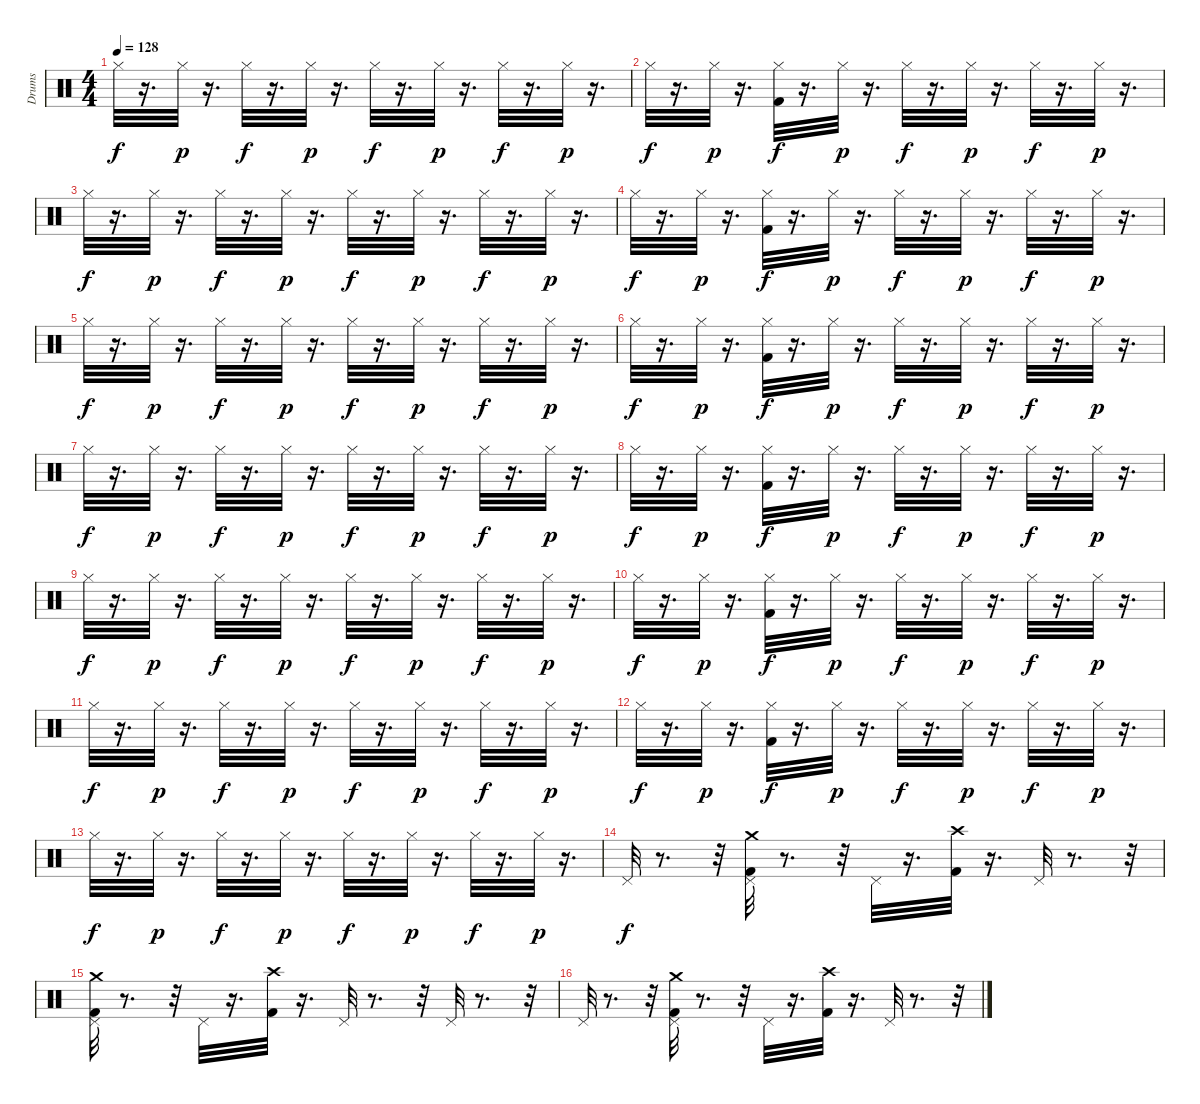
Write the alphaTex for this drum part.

\track ("Drums" "Drums") {instrument percussion}
\staff {score}
\articulation defaults
\ts (4 4)
\tempo 128
\clef neutral
\ks c "Hi-Hat (closed)".32{dy f}
r.16{d} "Hi-Hat (closed)".32{dy p} r.16{d} "Hi-Hat (closed)".32{dy f} r.16{d} "Hi-Hat (closed)".32{dy p} r.16{d} "Hi-Hat (closed)".32{dy f} r.16{d} "Hi-Hat (closed)".32{dy p} r.16{d} "Hi-Hat (closed)".32{dy f} r.16{d} "Hi-Hat (closed)".32{dy p} r.16{d} |
"Hi-Hat (closed)".32{dy f} r.16{d} "Hi-Hat (closed)".32{dy p} r.16{d} ("Kick (hit) 2" "Hi-Hat (closed)").32{dy f} r.16{d} "Hi-Hat (closed)".32{dy p} r.16{d} "Hi-Hat (closed)".32{dy f} r.16{d} "Hi-Hat (closed)".32{dy p} r.16{d} "Hi-Hat (closed)".32{dy f} r.16{d} "Hi-Hat (closed)".32{dy p} r.16{d} |
"Hi-Hat (closed)".32{dy f} r.16{d} "Hi-Hat (closed)".32{dy p} r.16{d} "Hi-Hat (closed)".32{dy f} r.16{d} "Hi-Hat (closed)".32{dy p} r.16{d} "Hi-Hat (closed)".32{dy f} r.16{d} "Hi-Hat (closed)".32{dy p} r.16{d} "Hi-Hat (closed)".32{dy f} r.16{d} "Hi-Hat (closed)".32{dy p} r.16{d} |
"Hi-Hat (closed)".32{dy f} r.16{d} "Hi-Hat (closed)".32{dy p} r.16{d} ("Kick (hit) 2" "Hi-Hat (closed)").32{dy f} r.16{d} "Hi-Hat (closed)".32{dy p} r.16{d} "Hi-Hat (closed)".32{dy f} r.16{d} "Hi-Hat (closed)".32{dy p} r.16{d} "Hi-Hat (closed)".32{dy f} r.16{d} "Hi-Hat (closed)".32{dy p} r.16{d} |
"Hi-Hat (closed)".32{dy f} r.16{d} "Hi-Hat (closed)".32{dy p} r.16{d} "Hi-Hat (closed)".32{dy f} r.16{d} "Hi-Hat (closed)".32{dy p} r.16{d} "Hi-Hat (closed)".32{dy f} r.16{d} "Hi-Hat (closed)".32{dy p} r.16{d} "Hi-Hat (closed)".32{dy f} r.16{d} "Hi-Hat (closed)".32{dy p} r.16{d} |
"Hi-Hat (closed)".32{dy f} r.16{d} "Hi-Hat (closed)".32{dy p} r.16{d} ("Kick (hit) 2" "Hi-Hat (closed)").32{dy f} r.16{d} "Hi-Hat (closed)".32{dy p} r.16{d} "Hi-Hat (closed)".32{dy f} r.16{d} "Hi-Hat (closed)".32{dy p} r.16{d} "Hi-Hat (closed)".32{dy f} r.16{d} "Hi-Hat (closed)".32{dy p} r.16{d} |
"Hi-Hat (closed)".32{dy f} r.16{d} "Hi-Hat (closed)".32{dy p} r.16{d} "Hi-Hat (closed)".32{dy f} r.16{d} "Hi-Hat (closed)".32{dy p} r.16{d} "Hi-Hat (closed)".32{dy f} r.16{d} "Hi-Hat (closed)".32{dy p} r.16{d} "Hi-Hat (closed)".32{dy f} r.16{d} "Hi-Hat (closed)".32{dy p} r.16{d} |
"Hi-Hat (closed)".32{dy f} r.16{d} "Hi-Hat (closed)".32{dy p} r.16{d} ("Kick (hit) 2" "Hi-Hat (closed)").32{dy f} r.16{d} "Hi-Hat (closed)".32{dy p} r.16{d} "Hi-Hat (closed)".32{dy f} r.16{d} "Hi-Hat (closed)".32{dy p} r.16{d} "Hi-Hat (closed)".32{dy f} r.16{d} "Hi-Hat (closed)".32{dy p} r.16{d} |
"Hi-Hat (closed)".32{dy f} r.16{d} "Hi-Hat (closed)".32{dy p} r.16{d} "Hi-Hat (closed)".32{dy f} r.16{d} "Hi-Hat (closed)".32{dy p} r.16{d} "Hi-Hat (closed)".32{dy f} r.16{d} "Hi-Hat (closed)".32{dy p} r.16{d} "Hi-Hat (closed)".32{dy f} r.16{d} "Hi-Hat (closed)".32{dy p} r.16{d} |
"Hi-Hat (closed)".32{dy f} r.16{d} "Hi-Hat (closed)".32{dy p} r.16{d} ("Kick (hit) 2" "Hi-Hat (closed)").32{dy f} r.16{d} "Hi-Hat (closed)".32{dy p} r.16{d} "Hi-Hat (closed)".32{dy f} r.16{d} "Hi-Hat (closed)".32{dy p} r.16{d} "Hi-Hat (closed)".32{dy f} r.16{d} "Hi-Hat (closed)".32{dy p} r.16{d} |
"Hi-Hat (closed)".32{dy f} r.16{d} "Hi-Hat (closed)".32{dy p} r.16{d} "Hi-Hat (closed)".32{dy f} r.16{d} "Hi-Hat (closed)".32{dy p} r.16{d} "Hi-Hat (closed)".32{dy f} r.16{d} "Hi-Hat (closed)".32{dy p} r.16{d} "Hi-Hat (closed)".32{dy f} r.16{d} "Hi-Hat (closed)".32{dy p} r.16{d} |
"Hi-Hat (closed)".32{dy f} r.16{d} "Hi-Hat (closed)".32{dy p} r.16{d} ("Kick (hit) 2" "Hi-Hat (closed)").32{dy f} r.16{d} "Hi-Hat (closed)".32{dy p} r.16{d} "Hi-Hat (closed)".32{dy f} r.16{d} "Hi-Hat (closed)".32{dy p} r.16{d} "Hi-Hat (closed)".32{dy f} r.16{d} "Hi-Hat (closed)".32{dy p} r.16{d} |
"Hi-Hat (closed)".32{dy f} r.16{d} "Hi-Hat (closed)".32{dy p} r.16{d} "Hi-Hat (closed)".32{dy f} r.16{d} "Hi-Hat (closed)".32{dy p} r.16{d} "Hi-Hat (closed)".32{dy f} r.16{d} "Hi-Hat (closed)".32{dy p} r.16{d} "Hi-Hat (closed)".32{dy f} r.16{d} "Hi-Hat (closed)".32{dy p} r.16{d} |
"Pedal Hi-Hat (hit)".32{dy f} r.8{d} r.32 ("Kick (hit) 2" "Crash medium (hit)" "Pedal Hi-Hat (hit)").32 r.8{d} r.32 "Pedal Hi-Hat (hit)".32 r.16{d} ("Kick (hit) 2" "Crash high (hit)").32 r.16{d} "Pedal Hi-Hat (hit)".32 r.8{d} r.32 |
("Kick (hit) 2" "Crash medium (hit)" "Pedal Hi-Hat (hit)").32 r.8{d} r.32 "Pedal Hi-Hat (hit)".32 r.16{d} ("Kick (hit) 2" "Crash high (hit)").32 r.16{d} "Pedal Hi-Hat (hit)".32 r.8{d} r.32 "Pedal Hi-Hat (hit)".32 r.8{d} r.32 |
"Pedal Hi-Hat (hit)".32 r.8{d} r.32 ("Kick (hit) 2" "Crash medium (hit)" "Pedal Hi-Hat (hit)").32 r.8{d} r.32 "Pedal Hi-Hat (hit)".32 r.16{d} ("Kick (hit) 2" "Crash high (hit)").32 r.16{d} "Pedal Hi-Hat (hit)".32 r.8{d} r.32
